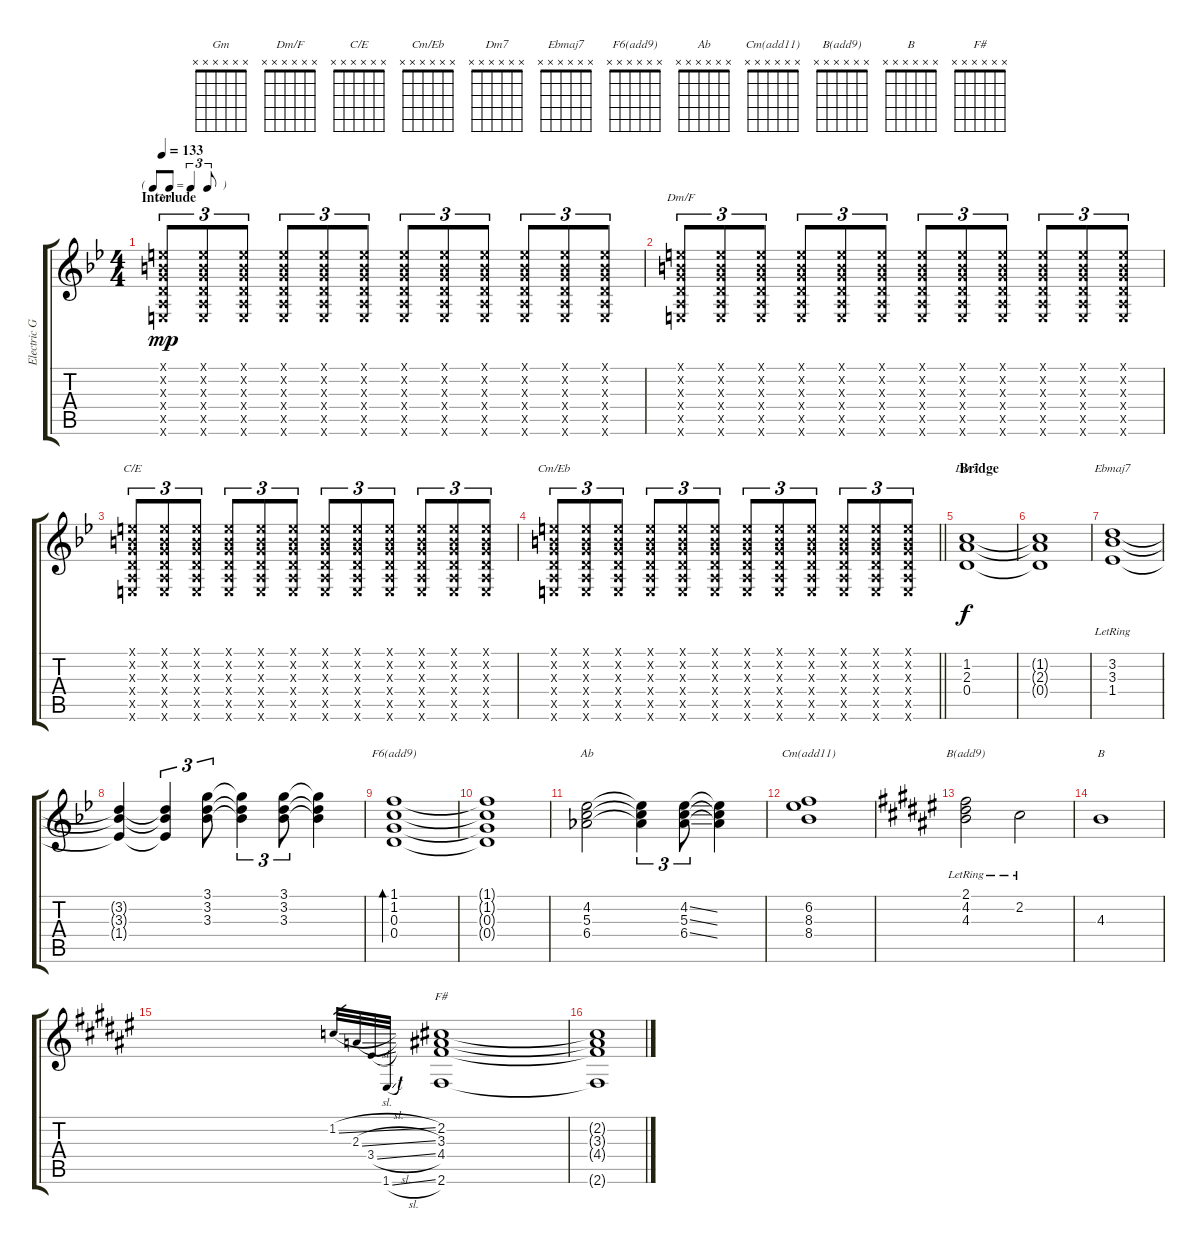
\track ("Electric Guitar" "Electric G") {instrument electricguitarclean}
\staff {score tabs}
\tuning (E4 B3 G3 D3 A2 E2) {hide}
\chord ("Gm" x x x x x x)
\chord ("Dm/F" x x x x x x)
\chord ("C/E" x x x x x x)
\chord ("Cm/Eb" x x x x x x)
\chord ("Dm7" x x x x x x)
\chord ("Ebmaj7" x x x x x x)
\chord ("F6(add9)" x x x x x x)
\chord ("Ab" x x x x x x)
\chord ("Cm(add11)" x x x x x x)
\chord ("B(add9)" x x x x x x)
\chord ("B" x x x x x x)
\chord ("F#" x x x x x x)
\ts (4 4)
\tf triplet8th
\section ("" "Interlude")
\tempo 133
\clef g2
\ks gminor
(0.1{x} 0.2{x} 0.3{x} 0.4{x} 0.5{x} 0.6{x}).8{tu (3 2) ch "Gm" dy mp} (0.1{x} 0.2{x} 0.3{x} 0.4{x} 0.5{x} 0.6{x}).8{tu (3 2)} (0.1{x} 0.2{x} 0.3{x} 0.4{x} 0.5{x} 0.6{x}).8{tu (3 2)} (0.1{x} 0.2{x} 0.3{x} 0.4{x} 0.5{x} 0.6{x}).8{tu (3 2)} (0.1{x} 0.2{x} 0.3{x} 0.4{x} 0.5{x} 0.6{x}).8{tu (3 2)} (0.1{x} 0.2{x} 0.3{x} 0.4{x} 0.5{x} 0.6{x}).8{tu (3 2)} (0.1{x} 0.2{x} 0.3{x} 0.4{x} 0.5{x} 0.6{x}).8{tu (3 2)} (0.1{x} 0.2{x} 0.3{x} 0.4{x} 0.5{x} 0.6{x}).8{tu (3 2)} (0.1{x} 0.2{x} 0.3{x} 0.4{x} 0.5{x} 0.6{x}).8{tu (3 2)} (0.1{x} 0.2{x} 0.3{x} 0.4{x} 0.5{x} 0.6{x}).8{tu (3 2)} (0.1{x} 0.2{x} 0.3{x} 0.4{x} 0.5{x} 0.6{x}).8{tu (3 2)} (0.1{x} 0.2{x} 0.3{x} 0.4{x} 0.5{x} 0.6{x}).8{tu (3 2)} |
(0.1{x} 0.2{x} 0.3{x} 0.4{x} 0.5{x} 0.6{x}).8{tu (3 2) ch "Dm/F"} (0.1{x} 0.2{x} 0.3{x} 0.4{x} 0.5{x} 0.6{x}).8{tu (3 2)} (0.1{x} 0.2{x} 0.3{x} 0.4{x} 0.5{x} 0.6{x}).8{tu (3 2)} (0.1{x} 0.2{x} 0.3{x} 0.4{x} 0.5{x} 0.6{x}).8{tu (3 2)} (0.1{x} 0.2{x} 0.3{x} 0.4{x} 0.5{x} 0.6{x}).8{tu (3 2)} (0.1{x} 0.2{x} 0.3{x} 0.4{x} 0.5{x} 0.6{x}).8{tu (3 2)} (0.1{x} 0.2{x} 0.3{x} 0.4{x} 0.5{x} 0.6{x}).8{tu (3 2)} (0.1{x} 0.2{x} 0.3{x} 0.4{x} 0.5{x} 0.6{x}).8{tu (3 2)} (0.1{x} 0.2{x} 0.3{x} 0.4{x} 0.5{x} 0.6{x}).8{tu (3 2)} (0.1{x} 0.2{x} 0.3{x} 0.4{x} 0.5{x} 0.6{x}).8{tu (3 2)} (0.1{x} 0.2{x} 0.3{x} 0.4{x} 0.5{x} 0.6{x}).8{tu (3 2)} (0.1{x} 0.2{x} 0.3{x} 0.4{x} 0.5{x} 0.6{x}).8{tu (3 2)} |
(0.1{x} 0.2{x} 0.3{x} 0.4{x} 0.5{x} 0.6{x}).8{tu (3 2) ch "C/E"} (0.1{x} 0.2{x} 0.3{x} 0.4{x} 0.5{x} 0.6{x}).8{tu (3 2)} (0.1{x} 0.2{x} 0.3{x} 0.4{x} 0.5{x} 0.6{x}).8{tu (3 2)} (0.1{x} 0.2{x} 0.3{x} 0.4{x} 0.5{x} 0.6{x}).8{tu (3 2)} (0.1{x} 0.2{x} 0.3{x} 0.4{x} 0.5{x} 0.6{x}).8{tu (3 2)} (0.1{x} 0.2{x} 0.3{x} 0.4{x} 0.5{x} 0.6{x}).8{tu (3 2)} (0.1{x} 0.2{x} 0.3{x} 0.4{x} 0.5{x} 0.6{x}).8{tu (3 2)} (0.1{x} 0.2{x} 0.3{x} 0.4{x} 0.5{x} 0.6{x}).8{tu (3 2)} (0.1{x} 0.2{x} 0.3{x} 0.4{x} 0.5{x} 0.6{x}).8{tu (3 2)} (0.1{x} 0.2{x} 0.3{x} 0.4{x} 0.5{x} 0.6{x}).8{tu (3 2)} (0.1{x} 0.2{x} 0.3{x} 0.4{x} 0.5{x} 0.6{x}).8{tu (3 2)} (0.1{x} 0.2{x} 0.3{x} 0.4{x} 0.5{x} 0.6{x}).8{tu (3 2)} |
\barLineRight lightlight
(0.1{x} 0.2{x} 0.3{x} 0.4{x} 0.5{x} 0.6{x}).8{tu (3 2) ch "Cm/Eb"} (0.1{x} 0.2{x} 0.3{x} 0.4{x} 0.5{x} 0.6{x}).8{tu (3 2)} (0.1{x} 0.2{x} 0.3{x} 0.4{x} 0.5{x} 0.6{x}).8{tu (3 2)} (0.1{x} 0.2{x} 0.3{x} 0.4{x} 0.5{x} 0.6{x}).8{tu (3 2)} (0.1{x} 0.2{x} 0.3{x} 0.4{x} 0.5{x} 0.6{x}).8{tu (3 2)} (0.1{x} 0.2{x} 0.3{x} 0.4{x} 0.5{x} 0.6{x}).8{tu (3 2)} (0.1{x} 0.2{x} 0.3{x} 0.4{x} 0.5{x} 0.6{x}).8{tu (3 2)} (0.1{x} 0.2{x} 0.3{x} 0.4{x} 0.5{x} 0.6{x}).8{tu (3 2)} (0.1{x} 0.2{x} 0.3{x} 0.4{x} 0.5{x} 0.6{x}).8{tu (3 2)} (0.1{x} 0.2{x} 0.3{x} 0.4{x} 0.5{x} 0.6{x}).8{tu (3 2)} (0.1{x} 0.2{x} 0.3{x} 0.4{x} 0.5{x} 0.6{x}).8{tu (3 2)} (0.1{x} 0.2{x} 0.3{x} 0.4{x} 0.5{x} 0.6{x}).8{tu (3 2)} |
\section ("" "Bridge")
(1.2 2.3 0.4).1{ch "Dm7" dy f} |
(1.2{t} 2.3{t} 0.4{t}).1 |
(3.2 3.3 1.4{lr}).1{ch "Ebmaj7"} |
(3.2{t} 3.3{t} 1.4{t}).4 (3.2{t} 3.3{t} 1.4{t}).4{tu (3 2)} (3.1 3.2 3.3).8{tu (3 2)} (3.1{t} 3.2{t} 3.3{t}).4{tu (3 2)} (3.1 3.2 3.3).8{tu (3 2)} (3.1{t} 3.2{t} 3.3{t}).4 |
(1.1 1.2 0.3 0.4).1{bd 120 ch "F6(add9)"} |
(1.1{t} 1.2{t} 0.3{t} 0.4{t}).1 |
(4.2 5.3 6.4).2{ch "Ab"} (4.2{t} 5.3{t} 6.4{t}).4{tu (3 2)} (4.2{ss} 5.3{ss} 6.4{ss}).8{tu (3 2)} (4.2{t} 5.3{t} 6.4{t}).4 |
(6.2 8.3 8.4).1{ch "Cm(add11)"} |
\ks f#
(2.1{lr} 4.2 4.3{lr}).2{ch "B(add9)"} 2.2{lr}.2 |
4.3.1{ch "B"} |
1.2{sl}.32{gr} 2.3{sl}.32{gr} 3.4{sl}.32{gr} 1.6{sl}.32{gr} (2.2 3.3 4.4 2.6{lf 1}).1{ch "F#"} |
(2.2{t} 3.3{t} 4.4{t} 2.6{t}).1
